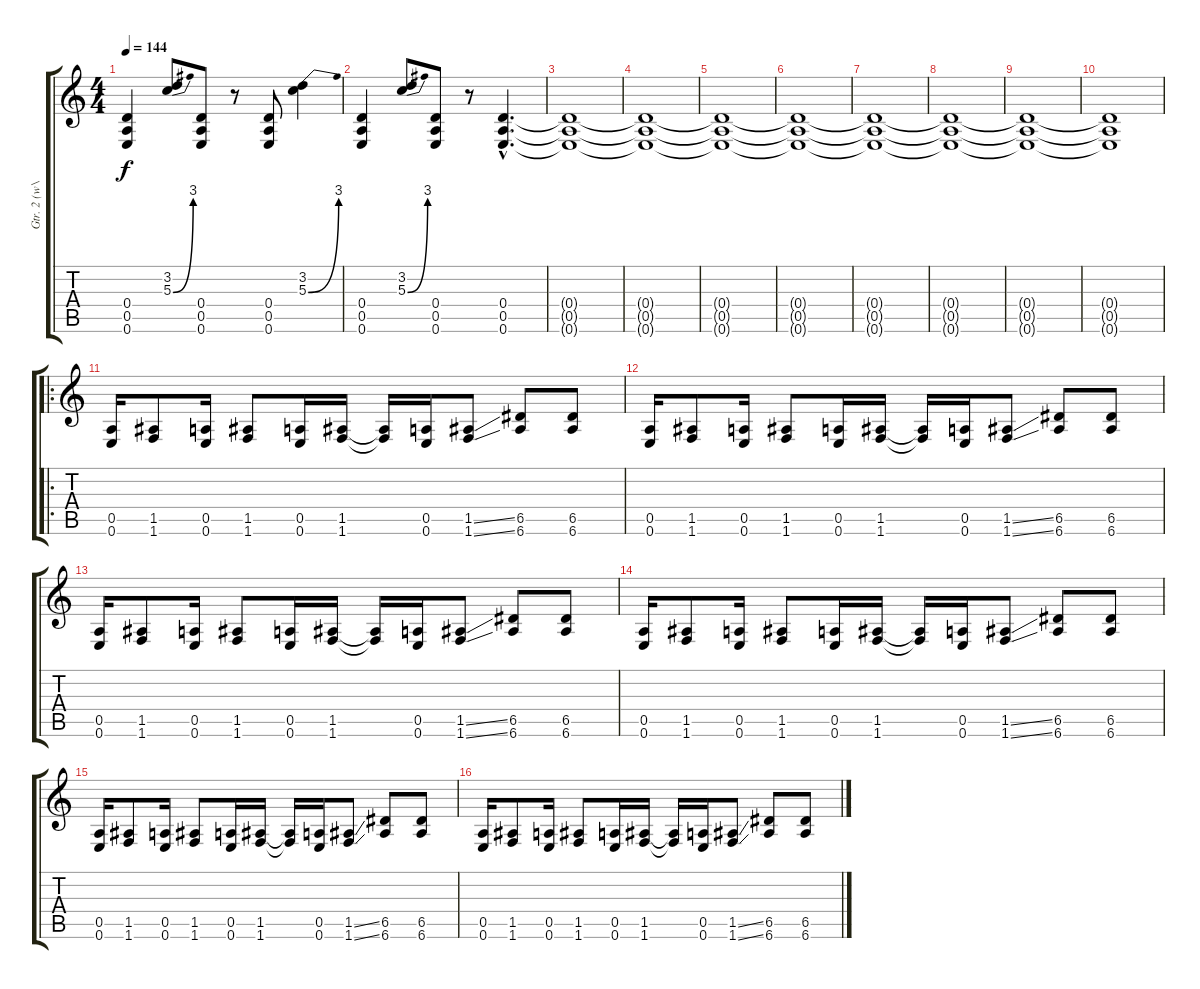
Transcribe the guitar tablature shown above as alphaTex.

\track ("Gtr. 2 (w\\dist.)" "Gtr. 2 (w\\") {instrument distortionguitar}
\staff {score tabs}
\tuning (E4 B3 G3 D3 A2 E2) {hide}
\ts (4 4)
\tempo 144
\clef g2
\ks c
(0.4 0.5 0.6).4{dy f} (3.2 5.3{be (bend 0 0 60 12)}).8 (0.4 0.5 0.6).8 r.8 (0.4 0.5 0.6).8 (3.2 5.3{be (bend 0 0 60 12)}).4 |
(0.4 0.5 0.6).4 (3.2 5.3{be (bend 0 0 60 12)}).8 (0.4 0.5 0.6).8 r.8 (0.4{hac} 0.5{hac} 0.6{hac}).4{d} |
(0.4{t} 0.5{t} 0.6{t}).1 |
(0.4{t} 0.5{t} 0.6{t}).1 |
(0.4{t} 0.5{t} 0.6{t}).1 |
(0.4{t} 0.5{t} 0.6{t}).1 |
(0.4{t} 0.5{t} 0.6{t}).1 |
(0.4{t} 0.5{t} 0.6{t}).1 |
(0.4{t} 0.5{t} 0.6{t}).1 |
(0.4{t} 0.5{t} 0.6{t}).1 |
\ro
(0.5 0.6).16 (1.5 1.6).8 (0.5 0.6).16 (1.5 1.6).8 (0.5 0.6).16 (1.5 1.6).16 (1.5{t} 1.6{t}).16 (0.5 0.6).16 (1.5{ss} 1.6{ss}).8 (6.5 6.6).8 (6.5 6.6).8 |
(0.5 0.6).16 (1.5 1.6).8 (0.5 0.6).16 (1.5 1.6).8 (0.5 0.6).16 (1.5 1.6).16 (1.5{t} 1.6{t}).16 (0.5 0.6).16 (1.5{ss} 1.6{ss}).8 (6.5 6.6).8 (6.5 6.6).8 |
(0.5 0.6).16 (1.5 1.6).8 (0.5 0.6).16 (1.5 1.6).8 (0.5 0.6).16 (1.5 1.6).16 (1.5{t} 1.6{t}).16 (0.5 0.6).16 (1.5{ss} 1.6{ss}).8 (6.5 6.6).8 (6.5 6.6).8 |
(0.5 0.6).16 (1.5 1.6).8 (0.5 0.6).16 (1.5 1.6).8 (0.5 0.6).16 (1.5 1.6).16 (1.5{t} 1.6{t}).16 (0.5 0.6).16 (1.5{ss} 1.6{ss}).8 (6.5 6.6).8 (6.5 6.6).8 |
(0.5 0.6).16 (1.5 1.6).8 (0.5 0.6).16 (1.5 1.6).8 (0.5 0.6).16 (1.5 1.6).16 (1.5{t} 1.6{t}).16 (0.5 0.6).16 (1.5{ss} 1.6{ss}).8 (6.5 6.6).8 (6.5 6.6).8 |
(0.5 0.6).16 (1.5 1.6).8 (0.5 0.6).16 (1.5 1.6).8 (0.5 0.6).16 (1.5 1.6).16 (1.5{t} 1.6{t}).16 (0.5 0.6).16 (1.5{ss} 1.6{ss}).8 (6.5 6.6).8 (6.5 6.6).8
